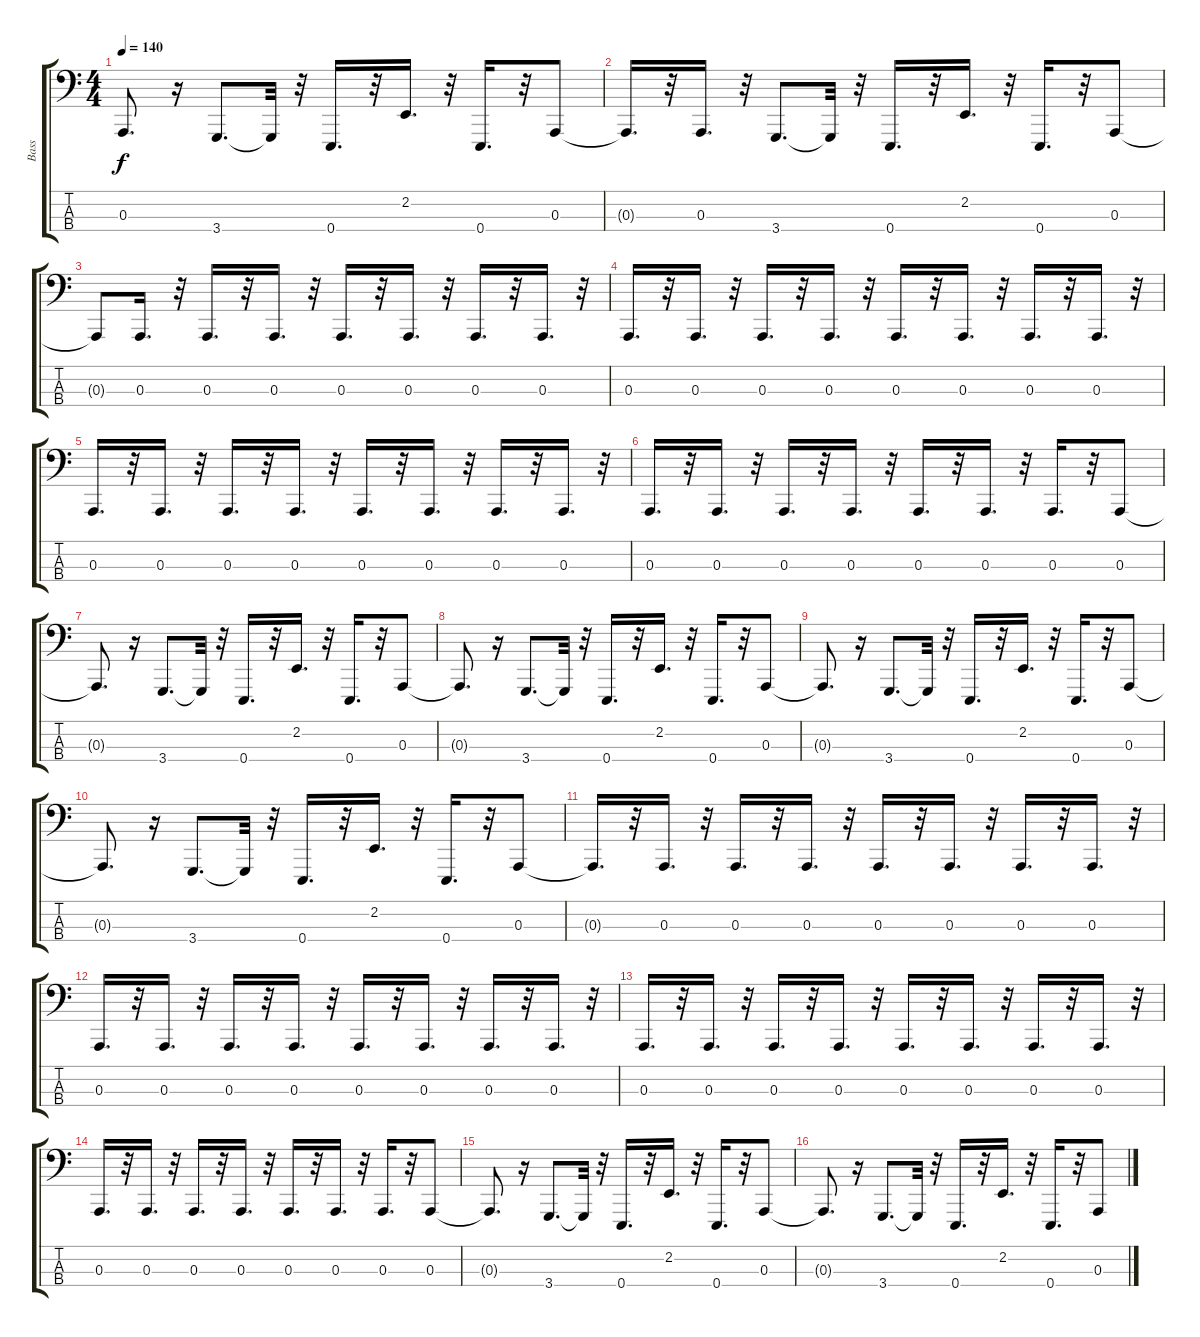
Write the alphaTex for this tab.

\track ("Bass" "Bass") {instrument acousticgrandpiano}
\staff {score tabs}
\tuning (G2 D2 A1 E1) {hide}
\ts (4 4)
\tempo 140
\clef f4
\ks c
0.3{t}.8{d dy f} r.16 3.4.8{d} 3.4{t}.32 r.32 0.4.16{d} r.32 2.2.16{d} r.32 0.4.16{d} r.32 0.3.8 |
0.3{t}.16{d} r.32 0.3.16{d} r.32 3.4.8{d} 3.4{t}.32 r.32 0.4.16{d} r.32 2.2.16{d} r.32 0.4.16{d} r.32 0.3.8 |
0.3{t}.8 0.3.16{d} r.32 0.3.16{d} r.32 0.3.16{d} r.32 0.3.16{d} r.32 0.3.16{d} r.32 0.3.16{d} r.32 0.3.16{d} r.32 |
0.3.16{d} r.32 0.3.16{d} r.32 0.3.16{d} r.32 0.3.16{d} r.32 0.3.16{d} r.32 0.3.16{d} r.32 0.3.16{d} r.32 0.3.16{d} r.32 |
0.3.16{d} r.32 0.3.16{d} r.32 0.3.16{d} r.32 0.3.16{d} r.32 0.3.16{d} r.32 0.3.16{d} r.32 0.3.16{d} r.32 0.3.16{d} r.32 |
0.3.16{d} r.32 0.3.16{d} r.32 0.3.16{d} r.32 0.3.16{d} r.32 0.3.16{d} r.32 0.3.16{d} r.32 0.3.16{d} r.32 0.3.8 |
0.3{t}.8{d} r.16 3.4.8{d} 3.4{t}.32 r.32 0.4.16{d} r.32 2.2.16{d} r.32 0.4.16{d} r.32 0.3.8 |
0.3{t}.8{d} r.16 3.4.8{d} 3.4{t}.32 r.32 0.4.16{d} r.32 2.2.16{d} r.32 0.4.16{d} r.32 0.3.8 |
0.3{t}.8{d} r.16 3.4.8{d} 3.4{t}.32 r.32 0.4.16{d} r.32 2.2.16{d} r.32 0.4.16{d} r.32 0.3.8 |
0.3{t}.8{d} r.16 3.4.8{d} 3.4{t}.32 r.32 0.4.16{d} r.32 2.2.16{d} r.32 0.4.16{d} r.32 0.3.8 |
0.3{t}.16{d} r.32 0.3.16{d} r.32 0.3.16{d} r.32 0.3.16{d} r.32 0.3.16{d} r.32 0.3.16{d} r.32 0.3.16{d} r.32 0.3.16{d} r.32 |
0.3.16{d} r.32 0.3.16{d} r.32 0.3.16{d} r.32 0.3.16{d} r.32 0.3.16{d} r.32 0.3.16{d} r.32 0.3.16{d} r.32 0.3.16{d} r.32 |
0.3.16{d} r.32 0.3.16{d} r.32 0.3.16{d} r.32 0.3.16{d} r.32 0.3.16{d} r.32 0.3.16{d} r.32 0.3.16{d} r.32 0.3.16{d} r.32 |
0.3.16{d} r.32 0.3.16{d} r.32 0.3.16{d} r.32 0.3.16{d} r.32 0.3.16{d} r.32 0.3.16{d} r.32 0.3.16{d} r.32 0.3.8 |
0.3{t}.8{d} r.16 3.4.8{d} 3.4{t}.32 r.32 0.4.16{d} r.32 2.2.16{d} r.32 0.4.16{d} r.32 0.3.8 |
0.3{t}.8{d} r.16 3.4.8{d} 3.4{t}.32 r.32 0.4.16{d} r.32 2.2.16{d} r.32 0.4.16{d} r.32 0.3.8
